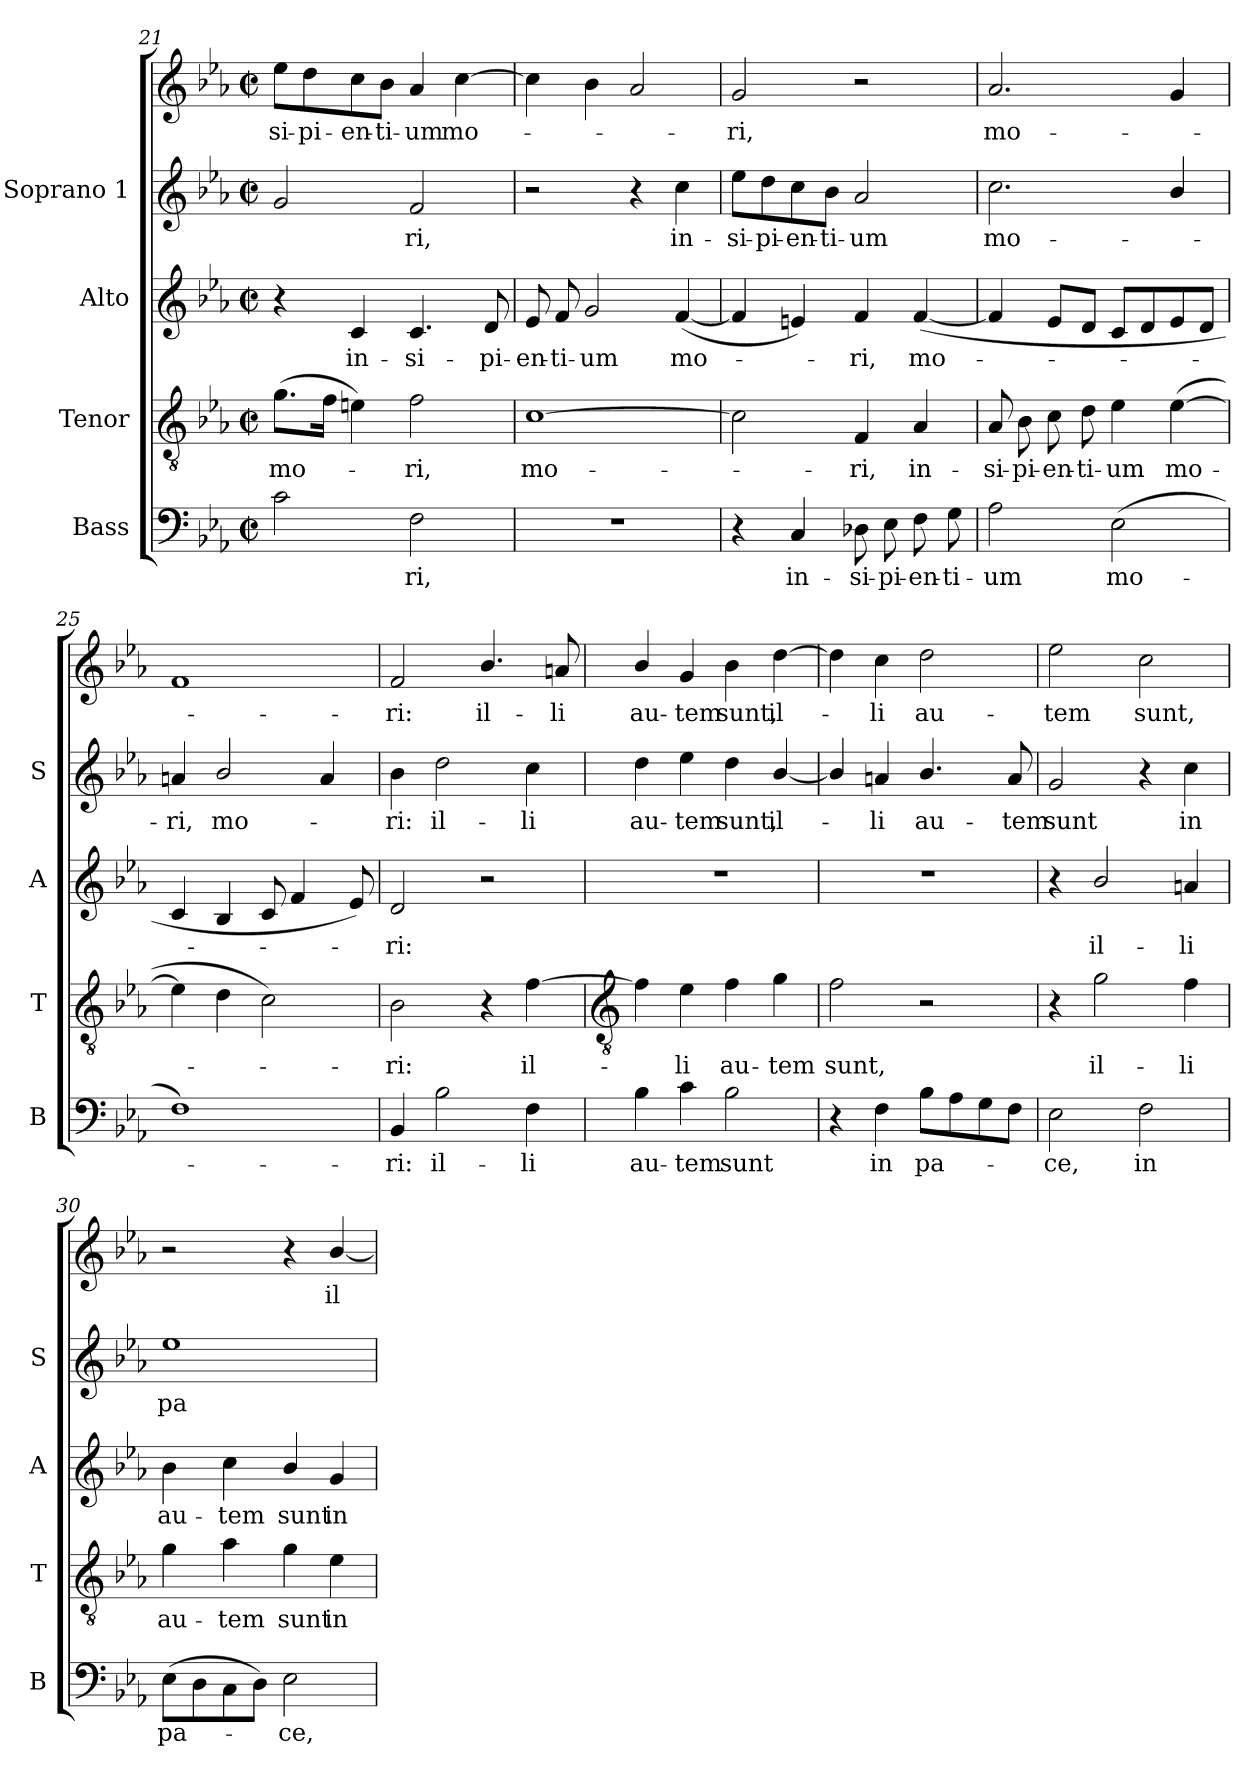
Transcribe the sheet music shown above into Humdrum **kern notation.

**kern	**text	**kern	**text	**kern	**text	**kern	**text	**kern	**text
*part4	*part4	*part3	*part3	*part2	*part2	*part1	*part1	*part1	*part1
*staff5	*staff5	*staff4	*staff4	*staff3	*staff3	*staff2	*staff2	*staff1	*staff1
*I"Bass	*	*I"Tenor	*	*I"Alto	*	*I"Soprano 1	*	*	*
*I'B	*	*I'T	*	*I'A	*	*I'S	*	*	*
!!LO:LB:g=z
*clefF4	*	*clefGv2	*	*clefG2	*	*clefG2	*	*clefG2	*
*k[b-e-a-]	*	*k[b-e-a-]	*	*k[b-e-a-]	*	*k[b-e-a-]	*	*k[b-e-a-]	*
*E-:	*	*E-:	*	*E-:	*	*E-:	*	*E-:	*
*M2/2	*	*M2/2	*	*M2/2	*	*M2/2	*	*M2/2	*
*met(c|)	*	*met(c|)	*	*met(c|)	*	*met(c|)	*	*met(c|)	*
=21	=21	=21	=21	=21	=21	=21	=21	=21	=21
!	!	!	!LO:LY:b	!	!	!	!	!	!LO:LY:b
2c	.	(>8.gL	mo-	4r	.	(<2g	.	8ee-\L	si-
!	!	!	!	!	!	!	!	!	!LO:LY:b
.	.	.	.	.	.	.	.	8dd\	-pi-
.	.	16fJ	.	.	.	.	.	.	.
!	!	!	!	!	!LO:LY:b	!	!	!	!LO:LY:b
.	.	4en)	.	4c	in-	.	.	8cc\	-en-
!	!	!	!	!	!	!	!	!	!LO:LY:b
.	.	.	.	.	.	.	.	8b-\J	-ti-
!	!LO:LY:b	!	!LO:LY:b	!	!LO:LY:b	!	!LO:LY:b	!	!LO:LY:b
2F	-ri,	2f	ri,	4.c	-si-	2f	ri,	4a-	-um
!	!	!	!	!	!	!	!	!	!LO:LY:b
.	.	.	.	.	.	.	.	[4cc	mo-
!	!	!	!	!	!LO:LY:b	!	!	!	!
.	.	.	.	8d	-pi-	.	.	.	.
=22	=22	=22	=22	=22	=22	=22	=22	=22	=22
!	!	!	!LO:LY:b	!	!LO:LY:b	!	!	!	!
1r	.	[1c	mo-	8e-	-en-	2r	.	4cc]	.
!	!	!	!	!	!LO:LY:b	!	!	!	!
.	.	.	.	8f	-ti-	.	.	.	.
!	!	!	!	!	!LO:LY:b	!	!	!	!
.	.	.	.	2g	-um	.	.	4b-	.
.	.	.	.	.	.	4r	.	2a-	.
!	!	!	!	!	!LO:LY:b	!	!LO:LY:b	!	!
.	.	.	.	(<[4f	mo-	4cc	in-	.	.
=23	=23	=23	=23	=23	=23	=23	=23	=23	=23
!	!	!	!	!	!	!	!LO:LY:b	!	!LO:LY:b
4r	.	2c]	.	4f]	.	8ee-\L	si-	2g	-ri,
!	!	!	!	!	!	!	!LO:LY:b	!	!
.	.	.	.	.	.	8dd\	-pi-	.	.
!	!LO:LY:b	!	!	!	!	!	!LO:LY:b	!	!
4C	in-	.	.	4en)	.	8cc\	-en-	.	.
!	!	!	!	!	!	!	!LO:LY:b	!	!
.	.	.	.	.	.	8b-\J	-ti-	.	.
!	!LO:LY:b	!	!LO:LY:b	!	!LO:LY:b	!	!LO:LY:b	!	!
8D-X	-si-	4F	ri,	4f	ri,	2a-	-um	2r	.
!	!LO:LY:b	!	!	!	!	!	!	!	!
8E-	-pi-	.	.	.	.	.	.	.	.
!	!LO:LY:b	!	!LO:LY:b	!	!LO:LY:b	!	!	!	!
8F	-en-	4A-	in-	(<[4f	mo-	.	.	.	.
!	!LO:LY:b	!	!	!	!	!	!	!	!
8G	-ti-	.	.	.	.	.	.	.	.
=24	=24	=24	=24	=24	=24	=24	=24	=24	=24
!	!LO:LY:b	!	!LO:LY:b	!	!	!	!LO:LY:b	!	!LO:LY:b
2A-	-um	8A-	-si-	4f]	.	2.cc	mo-	2.a-	mo-
!	!	!	!LO:LY:b	!	!	!	!	!	!
.	.	8B-	-pi-	.	.	.	.	.	.
!	!	!	!LO:LY:b	!	!	!	!	!	!
.	.	8c	-en-	8e-L	.	.	.	.	.
!	!	!	!LO:LY:b	!	!	!	!	!	!
.	.	8d	-ti-	8dJ	.	.	.	.	.
!	!LO:LY:b	!	!LO:LY:b	!	!	!	!	!	!
(>2E-	mo-	4e-	-um	8cL	.	.	.	.	.
.	.	.	.	8d	.	.	.	.	.
!	!	!	!LO:LY:b	!	!	!	!	!	!
.	.	(>[4e-	mo-	8e-	.	4b-/	.	4g	.
.	.	.	.	8dJ	.	.	.	.	.
=25	=25	=25	=25	=25	=25	=25	=25	=25	=25
!	!	!	!	!	!	!	!LO:LY:b	!	!
1F)	.	4e-]	.	4c	.	4an	ri,	1f)	.
!	!	!	!	!	!	!	!LO:LY:b	!	!
.	.	4d	.	4B-	.	2b-/	mo-	.	.
.	.	2c)	.	8c	.	.	.	.	.
.	.	.	.	4f	.	.	.	.	.
.	.	.	.	.	.	4a	.	.	.
.	.	.	.	8e-)	.	.	.	.	.
=26	=26	=26	=26	=26	=26	=26	=26	=26	=26
!	!LO:LY:b	!	!LO:LY:b	!	!LO:LY:b	!	!LO:LY:b	!	!LO:LY:b
4BB-	ri:	2B-	ri:	2d	ri:	4b-	ri:	2f	ri:
!	!LO:LY:b	!	!	!	!	!	!LO:LY:b	!	!
2B-	il-	.	.	.	.	2dd	il-	.	.
!	!	!	!	!	!	!	!	!	!LO:LY:b
.	.	4r	.	2r	.	.	.	4.b-/	il-
!	!LO:LY:b	!	!LO:LY:b	!	!	!	!LO:LY:b	!	!
4F	-li	[4f	il-	.	.	4cc	-li	.	.
!	!	!	!	!	!	!	!	!	!LO:LY:b
.	.	.	.	.	.	.	.	8an	-li
!!LO:LB:g=z
=27	=27	=27	=27	=27	=27	=27	=27	=27	=27
*	*	*clefGv2	*	*	*	*	*	*	*
!	!LO:LY:b	!	!	!	!	!	!LO:LY:b	!	!LO:LY:b
4B-	au-	4f]	.	1r	.	4dd	au-	4b-/	au-
!	!LO:LY:b	!	!LO:LY:b	!	!	!	!LO:LY:b	!	!LO:LY:b
4c	-tem	4e-	li	.	.	4ee-	-tem	4g	-tem
!	!LO:LY:b	!	!LO:LY:b	!	!	!	!LO:LY:b	!	!LO:LY:b
2B-	sunt	4f	au-	.	.	4dd	sunt,	4b-	sunt,
!	!	!	!LO:LY:b	!	!	!	!LO:LY:b	!	!LO:LY:b
.	.	4g	-tem	.	.	[4b-/	il-	[4dd	il-
=28	=28	=28	=28	=28	=28	=28	=28	=28	=28
!	!	!	!LO:LY:b	!	!	!	!	!	!
4r	.	2f	sunt,	1r	.	4b-/]	.	4dd]	.
!	!LO:LY:b	!	!	!	!	!	!LO:LY:b	!	!LO:LY:b
4F	in	.	.	.	.	4an	-li	4cc	li
!	!LO:LY:b	!	!	!	!	!	!LO:LY:b	!	!LO:LY:b
8B-L	pa-	2r	.	.	.	4.b-/	au-	2dd	au-
8A-	.	.	.	.	.	.	.	.	.
8G	.	.	.	.	.	.	.	.	.
!	!	!	!	!	!	!	!LO:LY:b	!	!
8FJ	.	.	.	.	.	8a	-tem	.	.
=29	=29	=29	=29	=29	=29	=29	=29	=29	=29
!	!LO:LY:b	!	!	!	!	!	!LO:LY:b	!	!LO:LY:b
2E-	ce,	4r	.	4r	.	2g	sunt	2ee-	tem
!	!	!	!LO:LY:b	!	!LO:LY:b	!	!	!	!
.	.	2g	il-	2b-/	il-	.	.	.	.
!	!LO:LY:b	!	!	!	!	!	!	!	!LO:LY:b
2F	in	.	.	.	.	4r	.	2cc	sunt,
!	!	!	!LO:LY:b	!	!LO:LY:b	!	!LO:LY:b	!	!
.	.	4f	-li	4an	-li	4cc	in	.	.
=30	=30	=30	=30	=30	=30	=30	=30	=30	=30
!	!LO:LY:b	!	!LO:LY:b	!	!LO:LY:b	!	!LO:LY:b	!	!
(>8E-L	pa-	4g	au-	4b-	au-	1ee-	pa-	2r	.
8D	.	.	.	.	.	.	.	.	.
!	!	!	!LO:LY:b	!	!LO:LY:b	!	!	!	!
8C	.	4a-	-tem	4cc	-tem	.	.	.	.
8DJ)	.	.	.	.	.	.	.	.	.
!	!LO:LY:b	!	!LO:LY:b	!	!LO:LY:b	!	!	!	!
2E-	ce,	4g	sunt	4b-/	sunt	.	.	4r	.
!	!	!	!LO:LY:b	!	!LO:LY:b	!	!	!	!LO:LY:b
.	.	4e-	in	4g	in	.	.	[4b-/	il-
=	=	=	=	=	=	=	=	=	=
*-	*-	*-	*-	*-	*-	*-	*-	*-	*-
